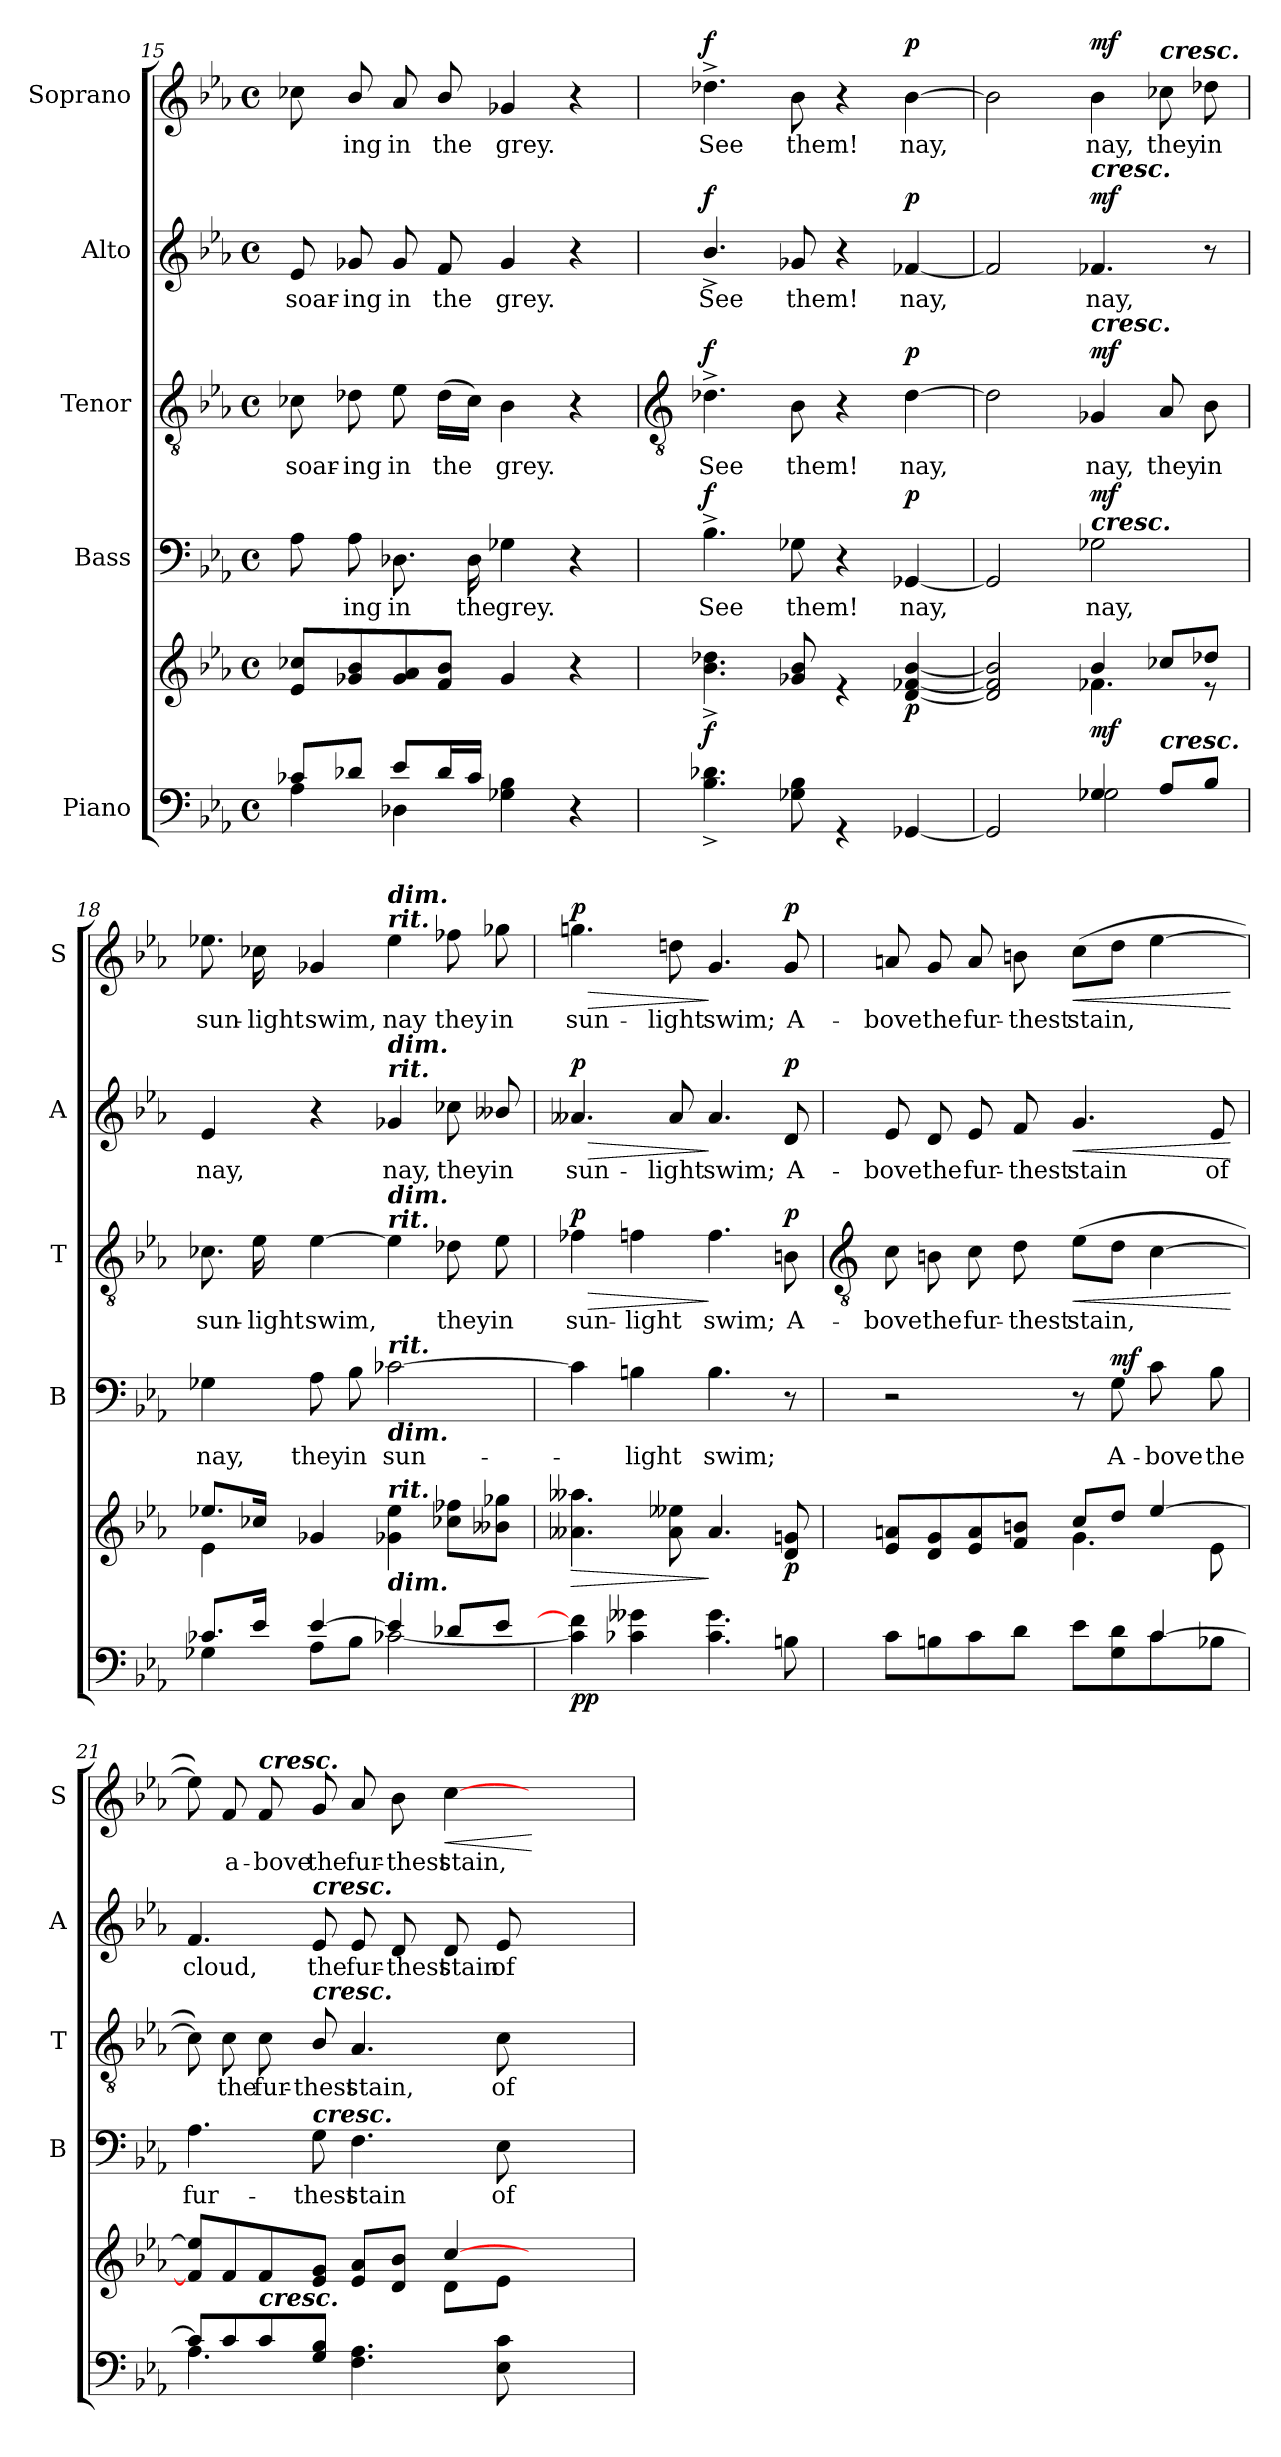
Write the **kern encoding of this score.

**kern	**kern	**dynam	**kern	**text	**dynam	**kern	**text	**dynam	**kern	**text	**dynam	**kern	**text	**dynam
*part5	*part5	*part5	*part4	*part4	*part4	*part3	*part3	*part3	*part2	*part2	*part2	*part1	*part1	*part1
*staff6	*staff5	*staff5/6	*staff4	*staff4	*staff4	*staff3	*staff3	*staff3	*staff2	*staff2	*staff2	*staff1	*staff1	*staff1
*I"Piano	*	*	*I"Bass	*	*	*I"Tenor	*	*	*I"Alto	*	*	*I"Soprano	*	*
*	*	*	*I'B	*	*	*I'T	*	*	*I'A	*	*	*I'S	*	*
*clefF4	*clefG2	*	*clefF4	*	*	*clefGv2	*	*	*clefG2	*	*	*clefG2	*	*
*k[b-e-a-]	*k[b-e-a-]	*	*k[b-e-a-]	*	*	*k[b-e-a-]	*	*	*k[b-e-a-]	*	*	*k[b-e-a-]	*	*
*E-:	*E-:	*	*E-:	*	*	*E-:	*	*	*E-:	*	*	*E-:	*	*
*M4/4	*M4/4	*	*M4/4	*	*	*M4/4	*	*	*M4/4	*	*	*M4/4	*	*
*met(c)	*met(c)	*	*met(c)	*	*	*met(c)	*	*	*met(c)	*	*	*met(c)	*	*
=15	=15	=15	=15	=15	=15	=15	=15	=15	=15	=15	=15	=15	=15	=15
*^	*^	*	*	*	*	*	*	*	*	*	*	*	*	*
!	!	!	!	!	!	!	!	!	!LO:LY:b	!	!	!LO:LY:b	!	!	!	!
8c-X/L	4A-\	8e-/ 8cc-X/L	2.ryy	.	8A-	.	.	8c-X	soar-	.	8e-	soar-	.	8cc-X	.	.
!	!	!	!	!	!	!LO:LY:b	!	!	!LO:LY:b	!	!	!LO:LY:b	!	!	!LO:LY:b	!
8d-X/J	.	8g-X/ 8b-/	.	.	8A-	ing	.	8d-X	-ing	.	8g-X	-ing	.	8b-/	ing	.
!	!	!	!	!	!	!LO:LY:b	!	!	!LO:LY:b	!	!	!LO:LY:b	!	!	!LO:LY:b	!
8e-/L	4D-X\	8g-/ 8a-/	.	.	8.D-X	in	.	8e-	in	.	8g-	in	.	8a-	in	.
!	!	!	!	!	!	!	!	!	!LO:LY:b	!	!	!LO:LY:b	!	!	!LO:LY:b	!
16d-/L	.	8f/ 8b-/J	.	.	.	.	.	(>16d-LL	the	.	8f	the	.	8b-/	the	.
!	!	!	!	!	!	!LO:LY:b	!	!	!	!	!	!	!	!	!	!
16c-/JJ	.	.	.	.	16D-	the	.	16c-JJ)	.	.	.	.	.	.	.	.
!	!	!	!	!	!	!LO:LY:b	!	!	!LO:LY:b	!	!	!LO:LY:b	!	!	!LO:LY:b	!
4ryy	4G-X\ 4B-\	4g-/	.	.	4G-X	grey.	.	4B-	grey.	.	4g-	grey.	.	4g-X	grey.	.
4ryy	4r	4r	4ryy	.	4r	.	.	4r	.	.	4r	.	.	4r	.	.
!!LO:LB:g=z
=16	=16	=16	=16	=16	=16	=16	=16	=16	=16	=16	=16	=16	=16	=16	=16	=16
*	*	*	*	*	*	*	*	*clefGv2	*	*	*	*	*	*	*	*
!	!	!	!	!LO:DY:b	!	!LO:LY:b	!LO:DY:b	!	!LO:LY:b	!LO:DY:b	!	!LO:LY:b	!LO:DY:b	!	!LO:LY:b	!LO:DY:b
1ryy	4.B-\^ 4.d-X\^	1ryy	4.b-\^ 4.dd-X\^	f	4.B-^	See	f	4.d-X^	See	f	4.b-^/	See	f	4.dd-X^	See	f
!	!	!	!	!	!	!LO:LY:b	!	!	!LO:LY:b	!	!	!LO:LY:b	!	!	!LO:LY:b	!
.	8G-X\ 8B-\	.	8g-X/ 8b-/	.	8G-X	them!	.	8B-	them!	.	8g-X	them!	.	8b-	them!	.
.	4r	.	4r	.	4r	.	.	4r	.	.	4r	.	.	4r	.	.
!	!	!	!	!LO:DY:b	!	!LO:LY:b	!LO:DY:b	!	!LO:LY:b	!LO:DY:b	!	!LO:LY:b	!LO:DY:b	!	!LO:LY:b	!LO:DY:b
.	[4GG-X/	.	[4d/ [4f-X/ [4b-/	p	[4GG-X	nay,	p	[4d-	nay,	p	[4f-X	nay,	p	[4b-	nay,	p
=17	=17	=17	=17	=17	=17	=17	=17	=17	=17	=17	=17	=17	=17	=17	=17	=17
2ryy	2GG-/]	2ryy	2d/] 2f-/] 2b-/]	.	2GG-]	.	.	2d-]	.	.	2f-]	.	.	2b-]	.	.
!	!	!	!	!	!	!	!	!	!	!	!LO:TX:a:Bi:t=cresc.	!	!	!	!	!
!	!	!	!	!	!	!	!	!LO:TX:a:Bi:t=cresc.	!	!	!	!	!	!	!	!
!	!	!	!	!	!LO:TX:a:Bi:t=cresc.	!	!	!	!	!	!	!	!	!	!	!
!	!	!	!	!LO:DY:b	!	!LO:LY:b	!LO:DY:b	!	!LO:LY:b	!LO:DY:b	!	!LO:LY:b	!LO:DY:b	!	!LO:LY:b	!LO:DY:b
4G-X/	2G-\	4b-/	4.f-\	mf	2G-X	nay,	mf	4G-X	nay,	mf	4.f-	nay,	mf	4b-	nay,	mf
!	!	!	!	!	!	!	!	!	!	!	!	!	!	!LO:TX:a:Bi:t=cresc.	!	!
!LO:TX:a:Bi:t=cresc.	!	!	!	!	!	!	!	!	!	!	!	!	!	!	!	!
!	!	!	!	!	!	!	!	!	!LO:LY:b	!	!	!	!	!	!LO:LY:b	!
8A-/L	.	8cc-X/L	.	.	.	.	.	8A-	they	.	.	.	.	8cc-X	they	.
!	!	!	!	!	!	!	!	!	!LO:LY:b	!	!	!	!	!	!LO:LY:b	!
8B-/J	.	8dd-X/J	8r	.	.	.	.	8B-	in	.	8r	.	.	8dd-X	in	.
=18	=18	=18	=18	=18	=18	=18	=18	=18	=18	=18	=18	=18	=18	=18	=18	=18
!	!	!	!	!	!	!LO:LY:b	!	!	!LO:LY:b	!	!	!LO:LY:b	!	!	!LO:LY:b	!
8.c-X/L	4G-X\	8.ee-X/L	4e-\	.	4G-X	nay,	.	8.c-X	sun-	.	4e-	nay,	.	8.ee-X	sun-	.
!	!	!	!	!	!	!	!	!	!LO:LY:b	!	!	!	!	!	!LO:LY:b	!
16e-/J	.	16cc-X/J	.	.	.	.	.	16e-	-light	.	.	.	.	16cc-X	-light	.
!	!	!	!	!	!	!LO:LY:b	!	!	!LO:LY:b	!	!	!	!	!	!LO:LY:b	!
[4e-/	8A-\L	4g-X/	4ryy	.	8A-	they	.	[4e-	swim,	.	4r	.	.	4g-X	swim,	.
!	!	!	!	!	!	!LO:LY:b	!	!	!	!	!	!	!	!	!	!
.	8B-\J	.	.	.	8B-	in	.	.	.	.	.	.	.	.	.	.
!	!	!	!	!	!	!	!	!	!	!	!	!	!	!LO:TX:a:Bi:t=rit.	!	!
!	!	!	!	!	!	!	!	!	!	!	!	!	!	!LO:TX:a:Bi:t=dim.	!	!
!	!	!	!	!	!	!	!	!	!	!	!LO:TX:a:Bi:t=rit.	!	!	!	!	!
!	!	!	!	!	!	!	!	!	!	!	!LO:TX:a:Bi:t=dim.	!	!	!	!	!
!	!	!	!	!	!	!	!	!LO:TX:a:Bi:t=rit.	!	!	!	!	!	!	!	!
!	!	!	!	!	!	!	!	!LO:TX:a:Bi:t=dim.	!	!	!	!	!	!	!	!
!	!	!	!	!	!LO:TX:a:Bi:t=rit.	!	!	!	!	!	!	!	!	!	!	!
!	!	!	!	!	!LO:TX:b:Bi:t=dim.	!	!	!	!	!	!	!	!	!	!	!
!	!	!LO:TX:a:Bi:t=rit.	!	!	!	!	!	!	!	!	!	!	!	!	!	!
!LO:TX:a:Bi:t=dim.	!	!	!	!	!	!	!	!	!	!	!	!	!	!	!	!
!	!	!	!	!	!	!LO:LY:b	!	!	!	!	!	!LO:LY:b	!	!	!LO:LY:b	!
4e-/]	[2c-X\	2ryy	4g-X\ 4ee-\	.	[2c-X	sun-	.	4e-]	.	.	4g-X	nay,	.	4ee-	nay	.
!	!	!	!	!	!	!	!	!	!LO:LY:b	!	!	!LO:LY:b	!	!	!LO:LY:b	!
8d-X/L	.	.	8cc-X\ 8ff-X\L	.	.	.	.	8d-X	they	.	8cc-X	they	.	8ff-X	they	.
!	!	!	!	!	!	!	!	!	!LO:LY:b	!	!	!LO:LY:b	!	!	!LO:LY:b	!
8e-/J	.	.	8b--X\ 8gg-X\J	.	.	.	.	8e-	in	.	8b--X/	in	.	8gg-X	in	.
=19	=19	=19	=19	=19	=19	=19	=19	=19	=19	=19	=19	=19	=19	=19	=19	=19
!	!	!	!	!LO:HP:b	!	!	!	!	!LO:LY:b	!LO:HP:b	!	!LO:LY:b	!LO:HP:b	!	!LO:LY:b	!LO:HP:b
!	!	!	!	!LO:DY:n=1:b=2	!	!	!	!	!	!	!	!	!	!	!	!
!	!	!	!	!LO:DY:n=2:b	!	!	!	!	!	!LO:DY:n=1:b	!	!	!LO:DY:n=1:b	!	!	!LO:DY:n=1:b
1ryy	4c-\] 4f-\]	1ryy	4.a--X\ 4.aa--X\	> p p	4c-]	.	.	4f-X	sun-	> p	4.a--X	sun-	> p	4.ggn	sun-	> p
!	!	!	!	!	!	!LO:LY:b	!	!	!LO:LY:b	!	!	!	!	!	!	!
.	4c-\ 4g--X\	.	.	.	4Bn	light	.	4fn	-light	.	.	.	.	.	.	.
!	!	!	!	!	!	!	!	!	!	!	!	!LO:LY:b	!	!	!LO:LY:b	!
.	.	.	8a--\ 8ee--X\	.	.	.	.	.	.	.	8a--	-light	.	8ddn	-light	.
!	!	!	!	!	!	!LO:LY:b	!	!	!LO:LY:b	!	!	!LO:LY:b	!	!	!LO:LY:b	!
.	4.c-\ 4.g--\	.	4.a--/	]	4.B	swim;	.	4.f	swim;	]	4.a--	swim;	]	4.g	swim;	]
!	!	!	!	!LO:DY:n=3:b	!	!	!	!	!LO:LY:b	!LO:DY:n=2:b	!	!LO:LY:b	!LO:DY:n=2:b	!	!LO:LY:b	!LO:DY:n=2:b
.	8Bn\	.	8d/ 8gn/	p	8r	.	.	8Bn	A-	p	8d	A-	p	8g	A-	p
!!LO:LB:g=z
=20	=20	=20	=20	=20	=20	=20	=20	=20	=20	=20	=20	=20	=20	=20	=20	=20
*	*	*	*	*	*	*	*	*clefGv2	*	*	*	*	*	*	*	*
!	!	!	!	!	!	!	!	!	!LO:LY:b	!	!	!LO:LY:b	!	!	!LO:LY:b	!
2ryy	8c\L	2ryy	8e-/ 8an/L	.	2r	.	.	8c	-bove	.	8e-	-bove	.	8an	-bove	.
!	!	!	!	!	!	!	!	!	!LO:LY:b	!	!	!LO:LY:b	!	!	!LO:LY:b	!
.	8Bn\	.	8d/ 8g/	.	.	.	.	8Bn	the	.	8d	the	.	8g	the	.
!	!	!	!	!	!	!	!	!	!LO:LY:b	!	!	!LO:LY:b	!	!	!LO:LY:b	!
.	8c\	.	8e-/ 8a/	.	.	.	.	8c	fur-	.	8e-	fur-	.	8a	fur-	.
!	!	!	!	!	!	!	!	!	!LO:LY:b	!	!	!LO:LY:b	!	!	!LO:LY:b	!
.	8d\J	.	8f/ 8bn/J	.	.	.	.	8d	-thest	.	8f	-thest	.	8bn	-thest	.
!	!	!	!	!	!	!	!	!	!LO:LY:b	!LO:HP:b	!	!LO:LY:b	!LO:HP:b	!	!LO:LY:b	!LO:HP:b
8ryy	8e-\L	8cc/L	4.g\	.	8r	.	.	(>8e-L	stain,	<	4.g	stain	<	(>8ccL	stain,	<
!	!	!	!	!	!	!LO:LY:b	!LO:DY:b	!	!	!	!	!	!	!	!	!
8ryy	8G\ 8d\	8dd/J	.	.	8G	A-	mf	8dJ	.	.	.	.	.	8ddJ	.	.
!	!	!	!	!	!	!LO:LY:b	!	!	!	!	!	!	!	!	!	!
[4c/	8c\	[4ee-/	.	.	8c	-bove	.	[4c	.	.	.	.	.	[4ee-	.	.
!	!	!	!	!	!	!LO:LY:b	!	!	!	!	!	!LO:LY:b	!	!	!	!
.	8B-X\J	.	8e-\	.	8B-	the	.	.	.	.	8e-	of	.	.	.	.
*v	*v	*	*	*	*	*	*	*	*	*	*	*	*	*	*	*
*	*v	*v	*	*	*	*	*	*	*	*	*	*	*	*	*
.	.	.	.	.	.	.	.	[	.	.	[	.	.	[
=21	=21	=21	=21	=21	=21	=21	=21	=21	=21	=21	=21	=21	=21	=21
*^	*^	*	*	*	*	*	*	*	*	*	*	*	*	*
!	!	!	!	!	!	!LO:LY:b	!	!	!	!	!	!LO:LY:b	!	!	!	!
8c/L]	4.A-\	8f/] 8ee-/]L	2.ryy	.	4.A-	fur-	.	8c])	.	.	4.f	cloud,	.	8ee-])	.	.
!	!	!	!	!	!	!	!	!	!LO:LY:b	!	!	!	!	!	!LO:LY:b	!
8c/	.	8f/	.	.	.	.	.	8c	the	.	.	.	.	8f	a-	.
!	!	!	!	!	!	!	!	!	!	!	!	!	!	!LO:TX:a:Bi:t=cresc.	!	!
!LO:TX:a:Bi:t=cresc.	!	!	!	!	!	!	!	!	!	!	!	!	!	!	!	!
!	!	!	!	!	!	!	!	!	!LO:LY:b	!	!	!	!	!	!LO:LY:b	!
8c/	.	8f/	.	.	.	.	.	8c	fur-	.	.	.	.	8f	-bove	.
!	!	!	!	!	!	!	!	!	!	!	!LO:TX:a:Bi:t=cresc.	!	!	!	!	!
!	!	!	!	!	!	!	!	!LO:TX:a:Bi:t=cresc.	!	!	!	!	!	!	!	!
!	!	!	!	!	!LO:TX:a:Bi:t=cresc.	!	!	!	!	!	!	!	!	!	!	!
!	!	!	!	!	!	!LO:LY:b	!	!	!LO:LY:b	!	!	!LO:LY:b	!	!	!LO:LY:b	!
8G/ 8B-/J	8ryy	8e-/ 8g/J	.	.	8G	-thest	.	8B-/	-thest	.	8e-	the	.	8g	the	.
!	!	!	!	!	!	!LO:LY:b	!	!	!LO:LY:b	!	!	!LO:LY:b	!	!	!LO:LY:b	!
4ryy	4.F\ 4.A-\	8e-/ 8a-/L	.	.	4.F	stain	.	4.A-	stain,	.	8e-	fur-	.	8a-	fur-	.
!	!	!	!	!	!	!	!	!	!	!	!	!LO:LY:b	!	!	!LO:LY:b	!
.	.	8d/ 8b-/J	.	.	.	.	.	.	.	.	8d	-thest	.	8b-	-thest	.
!	!	!	!	!	!	!	!	!	!	!	!	!LO:LY:b	!	!	!LO:LY:b	!LO:HP:b
1ryy	.	[4cc/	8d\L	.	.	.	.	.	.	.	8d	stain	.	[4cc	stain,	<
!	!	!	!	!	!	!LO:LY:b	!	!	!LO:LY:b	!	!	!LO:LY:b	!	!	!	!
.	8E-\ 8c\	.	8e-\J	.	8E-	of	.	8c	of	.	8e-	of	.	.	.	.
.	2.ryy	2.ryy	2.ryy	.	2.ryy	.	.	2.ryy	.	.	2.ryy	.	.	2.ryy	.	[
*v	*v	*	*	*	*	*	*	*	*	*	*	*	*	*	*	*
*	*v	*v	*	*	*	*	*	*	*	*	*	*	*	*	*
=	=	=	=	=	=	=	=	=	=	=	=	=	=	=
*-	*-	*-	*-	*-	*-	*-	*-	*-	*-	*-	*-	*-	*-	*-
